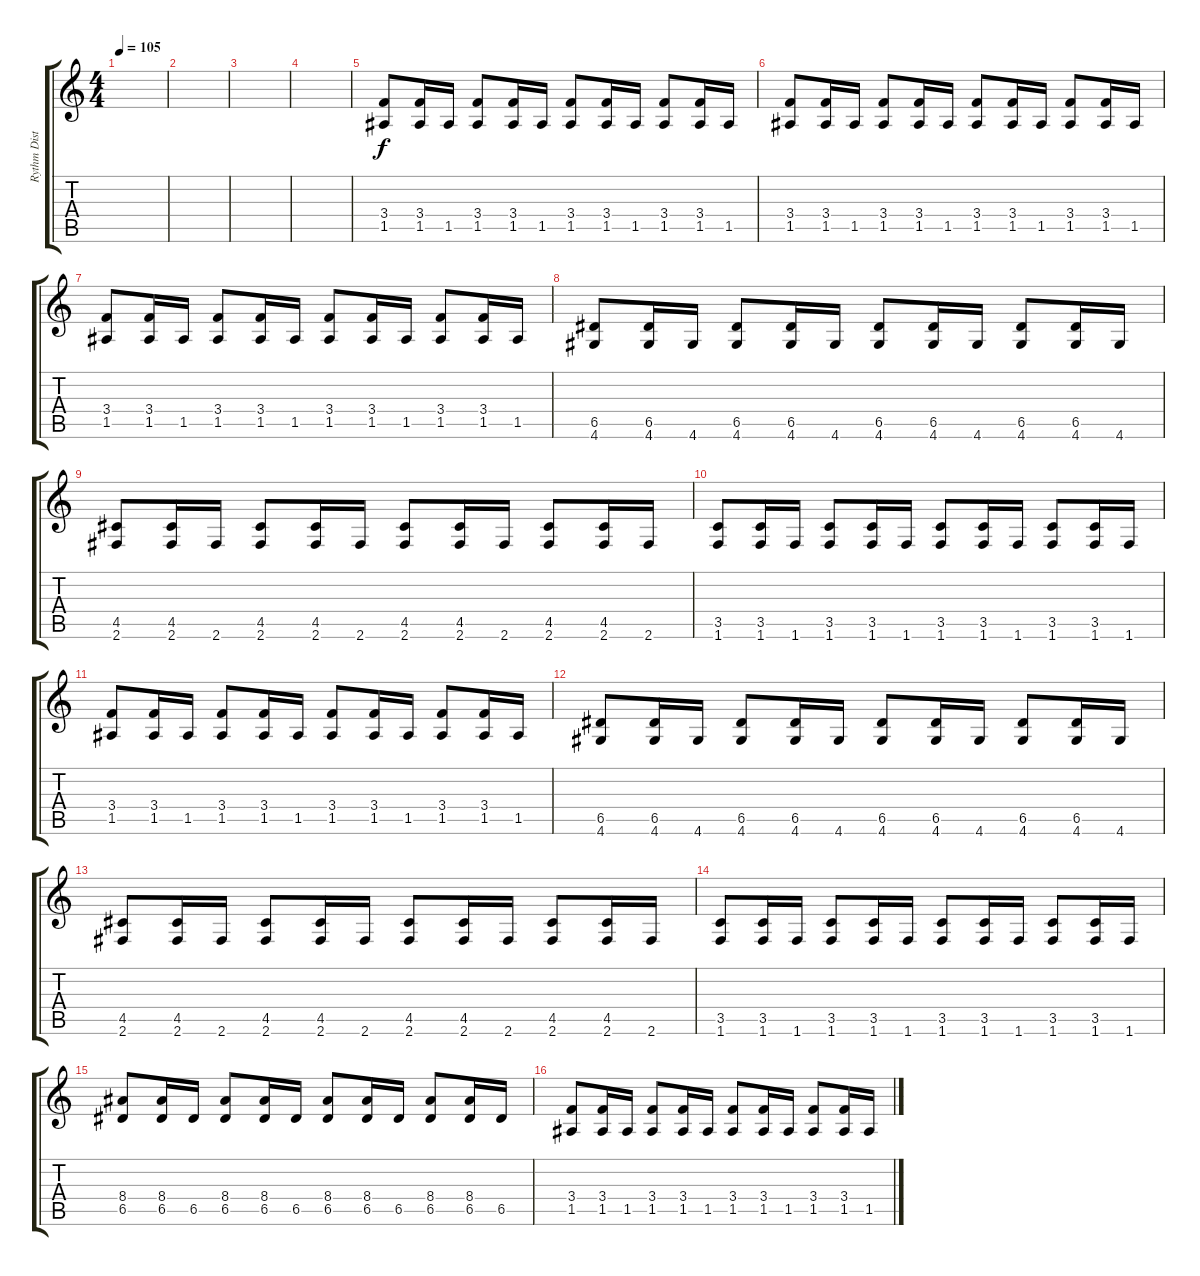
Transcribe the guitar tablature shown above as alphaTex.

\track ("Rythm Distortion" "Rythm Dist") {instrument distortionguitar}
\staff {score tabs}
\tuning (E4 B3 G3 D3 A2 E2) {hide}
\ts (4 4)
\tempo 105
\clef g2
\ks c
|
|
|
|
(3.4 1.5).8 (3.4 1.5).16 1.5.16 (3.4 1.5).8 (3.4 1.5).16 1.5.16 (3.4 1.5).8 (3.4 1.5).16 1.5.16 (3.4 1.5).8 (3.4 1.5).16 1.5.16 |
(3.4 1.5).8 (3.4 1.5).16 1.5.16 (3.4 1.5).8 (3.4 1.5).16 1.5.16 (3.4 1.5).8 (3.4 1.5).16 1.5.16 (3.4 1.5).8 (3.4 1.5).16 1.5.16 |
(3.4 1.5).8 (3.4 1.5).16 1.5.16 (3.4 1.5).8 (3.4 1.5).16 1.5.16 (3.4 1.5).8 (3.4 1.5).16 1.5.16 (3.4 1.5).8 (3.4 1.5).16 1.5.16 |
(6.5 4.6).8 (6.5 4.6).16 4.6.16 (6.5 4.6).8 (6.5 4.6).16 4.6.16 (6.5 4.6).8 (6.5 4.6).16 4.6.16 (6.5 4.6).8 (6.5 4.6).16 4.6.16 |
(4.5 2.6).8 (4.5 2.6).16 2.6.16 (4.5 2.6).8 (4.5 2.6).16 2.6.16 (4.5 2.6).8 (4.5 2.6).16 2.6.16 (4.5 2.6).8 (4.5 2.6).16 2.6.16 |
(3.5 1.6).8 (3.5 1.6).16 1.6.16 (3.5 1.6).8 (3.5 1.6).16 1.6.16 (3.5 1.6).8 (3.5 1.6).16 1.6.16 (3.5 1.6).8 (3.5 1.6).16 1.6.16 |
(3.4 1.5).8 (3.4 1.5).16 1.5.16 (3.4 1.5).8 (3.4 1.5).16 1.5.16 (3.4 1.5).8 (3.4 1.5).16 1.5.16 (3.4 1.5).8 (3.4 1.5).16 1.5.16 |
(6.5 4.6).8 (6.5 4.6).16 4.6.16 (6.5 4.6).8 (6.5 4.6).16 4.6.16 (6.5 4.6).8 (6.5 4.6).16 4.6.16 (6.5 4.6).8 (6.5 4.6).16 4.6.16 |
(4.5 2.6).8 (4.5 2.6).16 2.6.16 (4.5 2.6).8 (4.5 2.6).16 2.6.16 (4.5 2.6).8 (4.5 2.6).16 2.6.16 (4.5 2.6).8 (4.5 2.6).16 2.6.16 |
(3.5 1.6).8 (3.5 1.6).16 1.6.16 (3.5 1.6).8 (3.5 1.6).16 1.6.16 (3.5 1.6).8 (3.5 1.6).16 1.6.16 (3.5 1.6).8 (3.5 1.6).16 1.6.16 |
(8.4 6.5).8 (8.4 6.5).16 6.5.16 (8.4 6.5).8 (8.4 6.5).16 6.5.16 (8.4 6.5).8 (8.4 6.5).16 6.5.16 (8.4 6.5).8 (8.4 6.5).16 6.5.16 |
(3.4 1.5).8 (3.4 1.5).16 1.5.16 (3.4 1.5).8 (3.4 1.5).16 1.5.16 (3.4 1.5).8 (3.4 1.5).16 1.5.16 (3.4 1.5).8 (3.4 1.5).16 1.5.16
